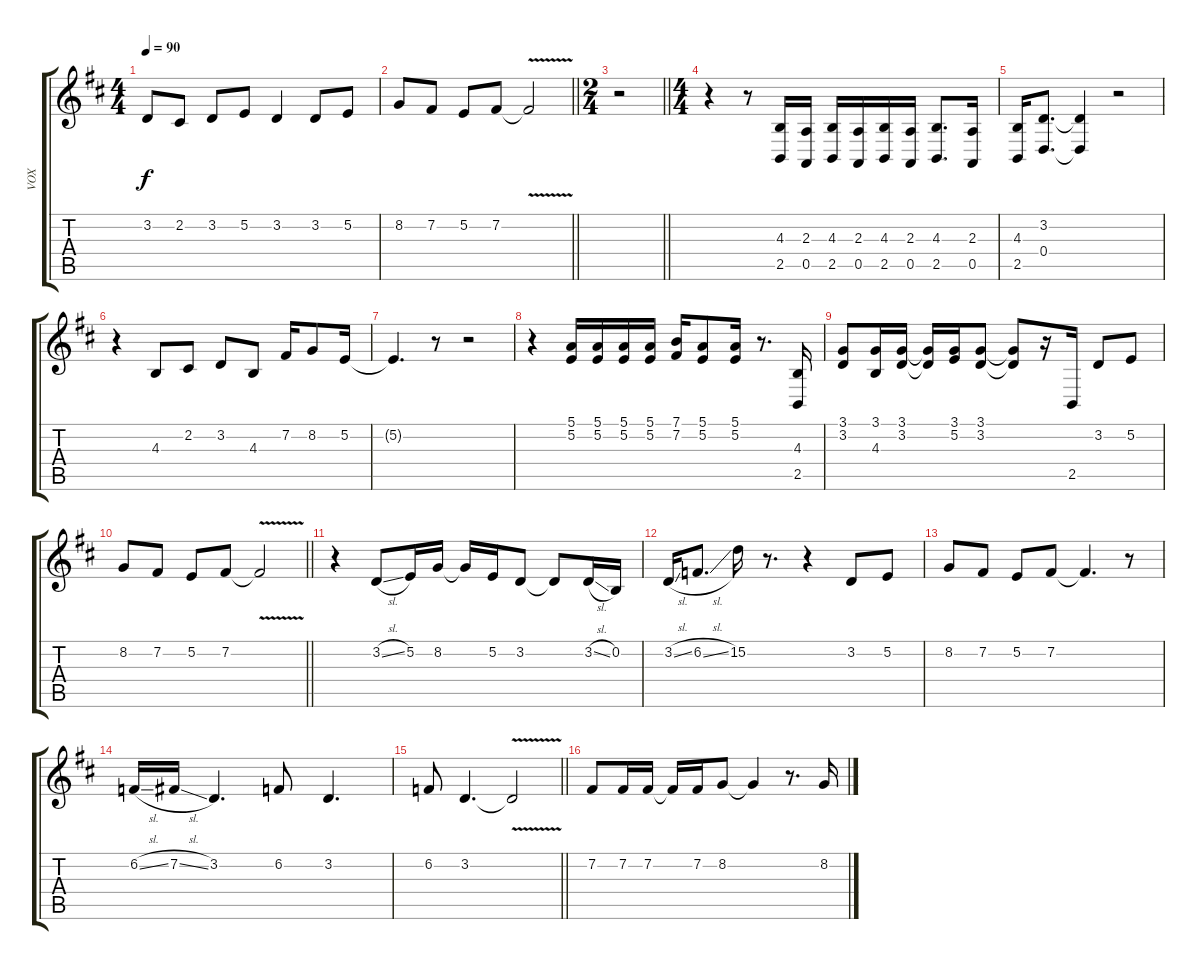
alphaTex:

\track ("VOX" "VOX") {instrument brasssection}
\staff {score tabs}
\tuning (E4 B3 G3 D3 A2 E2) {hide}
\ts (4 4)
\tempo 90
\clef g2
\ks d
3.2.8{dy f} 2.2.8 3.2.8 5.2.8 3.2.4 3.2.8 5.2.8 |
\barLineRight lightlight
8.2.8 7.2.8 5.2.8 7.2.8 7.2{v t}.2 |
\ts (2 4)
\barLineRight lightlight
r.2 |
\ts (4 4)
r.4 r.8 (4.3 2.5).16 (2.3 0.5).16 (4.3 2.5).16 (2.3 0.5).16 (4.3 2.5).16 (2.3 0.5).16 (4.3 2.5).8{d} (2.3 0.5).16 |
(4.3 2.5).16 (3.2 0.4).8{d} (3.2{t} 0.4{t}).4 r.2 |
r.4 4.3.8 2.2.8 3.2.8 4.3.8 7.2.16 8.2.8 5.2.16 |
5.2{t}.4{d} r.8 r.2 |
r.4 (5.1 5.2).16 (5.1 5.2).16 (5.1 5.2).16 (5.1 5.2).16 (7.1 7.2).16 (5.1 5.2).8 (5.1 5.2).16 r.8{d} (4.3 2.5).16 |
(3.1 3.2).8 (3.1 4.3).16 (3.1 3.2).16 (3.1{t} 3.2{t}).16 (3.1 5.2).16 (3.1 3.2).8 (3.1{t} 3.2{t}).8 r.16 2.5.16 3.2.8 5.2.8 |
\barLineRight lightlight
8.2.8 7.2.8 5.2.8 7.2.8 7.2{v t}.2 |
r.4 3.2{sl}.8 5.2.16 8.2.16 8.2{t}.16 5.2.16 3.2.8 3.2{t}.8 3.2{sl}.16 0.2.16 |
3.2{sl}.16 6.2{sl}.8{d} 15.2.16 r.8{d} r.4 3.2.8 5.2.8 |
8.2.8 7.2.8 5.2.8 7.2.8 7.2{t}.4{d} r.8 |
6.2{sl}.16 7.2{sl}.16 3.2.4{d} 6.2.8 3.2.4{d} |
\barLineRight lightlight
6.2.8 3.2.4{d} 3.2{v t}.2 |
7.2.8 7.2.16 7.2.16 7.2{t}.16 7.2.16 8.2.8 8.2{t}.4 r.8{d} 8.2.16
